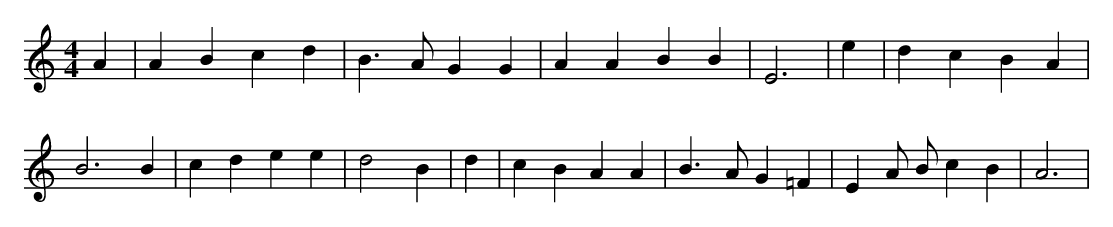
X:1
M:4/4
L:1/8
K:C
A2 | A2 B2 c2 d2 | B3 A G2 G2 | A2 A2 B2 B2 | E6 | e2 | d2 c2 B2 A2 | B6 B2 | c2 d2 e2 e2 | d4 B2 | d2 | c2 B2 A2 A2 | B3 A G2 =F2 | E2 A B c2 B2 | A6 |
